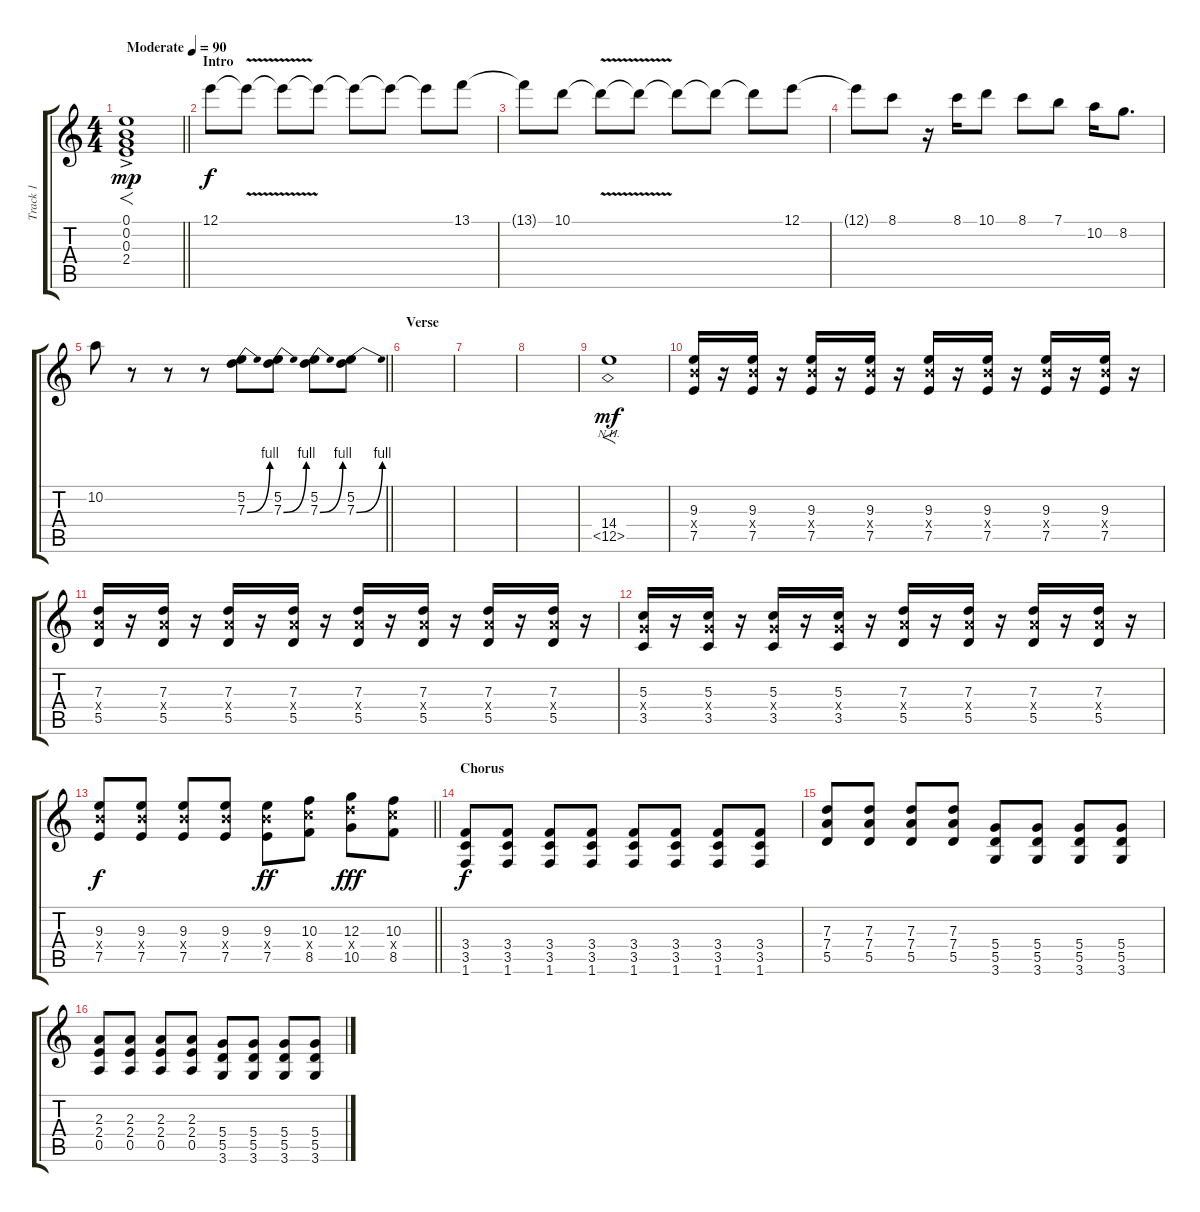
\track ("Track 1" "Track 1") {instrument overdrivenguitar}
\staff {score tabs}
\tuning (E4 B3 G3 D3 A2 E2) {hide}
\ts (4 4)
\tempo (90 "Moderate")
\clef g2
\barLineRight lightlight
\ks c
(0.1 0.2{ac} 0.3{ac} 2.4).1{f dy mp instrument overdrivenguitar} |
\section ("" "Intro")
12.1.8{dy f} 12.1{v t}.8 12.1{t}.8 12.1{t}.8 12.1{t}.8 12.1{t}.8 12.1{t}.8 13.1.8 |
13.1{t}.8 10.1.8 10.1{v t}.8 10.1{t}.8 10.1{t}.8 10.1{t}.8 10.1{t}.8 12.1.8 |
12.1{t}.8 8.1.8 r.16 8.1.16 10.1.8 8.1.8 7.1.8 10.2.16 8.2.8{d} |
\barLineRight lightlight
10.2.8 r.8 r.8 r.8 (5.2 7.3{be (bend 0 0 60 4)}).8 (5.2 7.3{be (bend 0 0 60 4)}).8 (5.2 7.3{be (bend 0 0 60 4)}).8 (5.2 7.3{be (bend 0 0 60 4)}).8 |
\section ("" "Verse")
|
|
|
(14.4 12.5{nh}).1{f dy mf} |
(9.3 9.4{x} 7.5).16 r.16 (9.3 9.4{x} 7.5).16 r.16 (9.3 9.4{x} 7.5).16 r.16 (9.3 9.4{x} 7.5).16 r.16 (9.3 9.4{x} 7.5).16 r.16 (9.3 9.4{x} 7.5).16 r.16 (9.3 9.4{x} 7.5).16 r.16 (9.3 9.4{x} 7.5).16 r.16 |
(7.3 7.4{x} 5.5).16 r.16 (7.3 7.4{x} 5.5).16 r.16 (7.3 7.4{x} 5.5).16 r.16 (7.3 7.4{x} 5.5).16 r.16 (7.3 7.4{x} 5.5).16 r.16 (7.3 7.4{x} 5.5).16 r.16 (7.3 7.4{x} 5.5).16 r.16 (7.3 7.4{x} 5.5).16 r.16 |
(5.3 5.4{x} 3.5).16 r.16 (5.3 5.4{x} 3.5).16 r.16 (5.3 5.4{x} 3.5).16 r.16 (5.3 5.4{x} 3.5).16 r.16 (7.3 7.4{x} 5.5).16 r.16 (7.3 7.4{x} 5.5).16 r.16 (7.3 7.4{x} 5.5).16 r.16 (7.3 7.4{x} 5.5).16 r.16 |
\barLineRight lightlight
(9.3 9.4{x} 7.5).8{dy f} (9.3 9.4{x} 7.5).8 (9.3 9.4{x} 7.5).8 (9.3 9.4{x} 7.5).8 (9.3 9.4{x} 7.5).8{dy ff} (10.3 10.4{x} 8.5).8 (12.3 12.4{x} 10.5).8{dy fff} (10.3 10.4{x} 8.5).8 |
\section ("" "Chorus")
(3.4 3.5 1.6).8{dy f} (3.4 3.5 1.6).8 (3.4 3.5 1.6).8 (3.4 3.5 1.6).8 (3.4 3.5 1.6).8 (3.4 3.5 1.6).8 (3.4 3.5 1.6).8 (3.4 3.5 1.6).8 |
(7.3 7.4 5.5).8 (7.3 7.4 5.5).8 (7.3 7.4 5.5).8 (7.3 7.4 5.5).8 (5.4 5.5 3.6).8 (5.4 5.5 3.6).8 (5.4 5.5 3.6).8 (5.4 5.5 3.6).8 |
(2.3 2.4 0.5).8 (2.3 2.4 0.5).8 (2.3 2.4 0.5).8 (2.3 2.4 0.5).8 (5.4 5.5 3.6).8 (5.4 5.5 3.6).8 (5.4 5.5 3.6).8 (5.4 5.5 3.6).8
